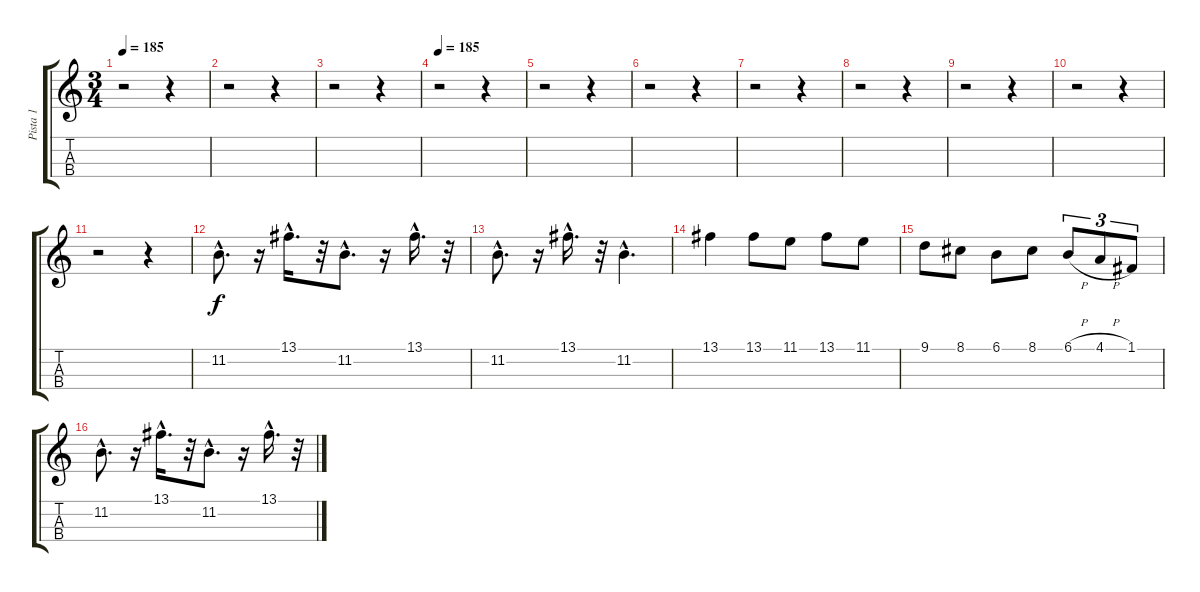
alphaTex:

\track ("Pista 1" "Pista 1") {instrument violin}
\staff {score tabs}
\tuning (F4 C4 G3 D3) {hide}
\ts (3 4)
\tempo 185
\clef g2
\ks c
r.2{dy f} r.4 |
r.2 r.4 |
r.2 r.4 |
\tempo 185
r.2 r.4 |
r.2 r.4 |
r.2 r.4 |
r.2 r.4 |
r.2 r.4 |
r.2 r.4 |
r.2 r.4 |
r.2 r.4 |
11.2{hac}.8{d volume 16} r.16 13.1{hac}.16{d} r.32 11.2{hac}.8{d} r.16 13.1{hac}.16{d} r.32 |
11.2{hac}.8{d} r.16 13.1{hac}.16{d} r.32 11.2{hac}.4{d} |
13.1.4 13.1.8 11.1.8 13.1.8 11.1.8 |
9.1.8 8.1.8 6.1.8 8.1.8 6.1{h}.8{tu (3 2)} 4.1{h}.8{tu (3 2)} 1.1.8{tu (3 2)} |
11.2{hac}.8{d volume 16} r.16 13.1{hac}.16{d} r.32 11.2{hac}.8{d} r.16 13.1{hac}.16{d} r.32
